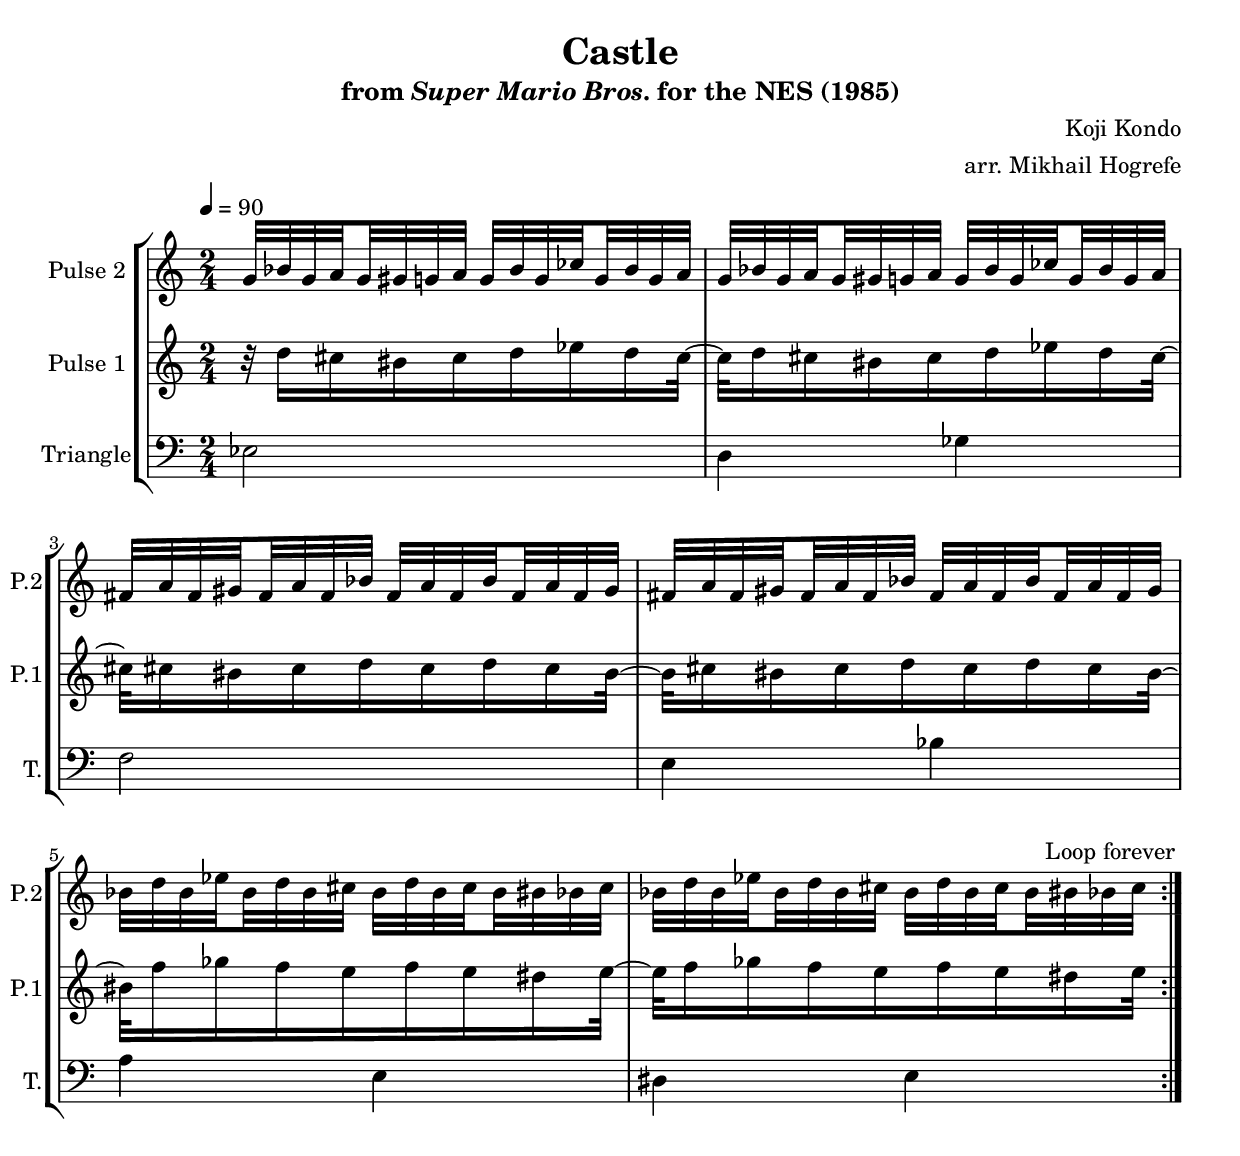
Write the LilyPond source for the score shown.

\version "2.22.0"

\book {
    \header {
        title = "Castle"
        subtitle = \markup { "from" {\italic "Super Mario Bros."} "for the NES (1985)" }
        composer = "Koji Kondo"
        arranger = "arr. Mikhail Hogrefe"
    }

    \score {
        {
            \new StaffGroup <<
                \new Staff \relative c'' {
                    \set Staff.instrumentName = "Pulse 2"
                    \set Staff.shortInstrumentName = "P.2"
\set subdivideBeams = ##t
\set baseMoment = #(ly:make-moment 1/8)
\set beatStructure = 2,2
g32 bes g a g gis g a g bes g ces g bes g a |
g32 bes g a g gis g a g bes g ces g bes g a |
fis32 a fis gis fis a fis bes fis a fis bes fis a fis gis |
fis32 a fis gis fis a fis bes fis a fis bes fis a fis gis |
bes32 d bes ees bes d bes cis bes d bes cis bes bis bes cis |
bes32 d bes ees bes d bes cis bes d bes cis bes bis bes cis |

                }

                \new Staff \relative c'' {
                    \set Staff.instrumentName = "Pulse 1"
                    \set Staff.shortInstrumentName = "P.1"
\time 2/4
\tempo 4 = 90
                    \repeat volta 2 {
r32 d16 cis bis cis d ees d cis32 ~ |
cis32 d16 cis bis cis d ees d cis32 ~ |
cis32 cis16 bis cis d cis d cis bis32 ~ |
bis32 cis16 bis cis d cis d cis bis32 ~ |
bis32 f'16 ges f e f e dis e32 ~ |
e32 f16 ges f e f e dis e32 |
                    }
\once \override Score.RehearsalMark.self-alignment-X = #RIGHT
\mark \markup { \fontsize #-2 "Loop forever" }
                }

                \new Staff \relative c {
                    \set Staff.instrumentName = "Triangle"
                    \set Staff.shortInstrumentName = "T."
\clef bass
ees2 |
d4 ges |
f2 |
e4 bes' |
a4 e |
dis4 e |

                }
            >>
        }
        \layout {
            \context {
                \Staff
                \RemoveEmptyStaves
            }
            \context {
                \DrumStaff
                \RemoveEmptyStaves
            }
        }
    }
}
